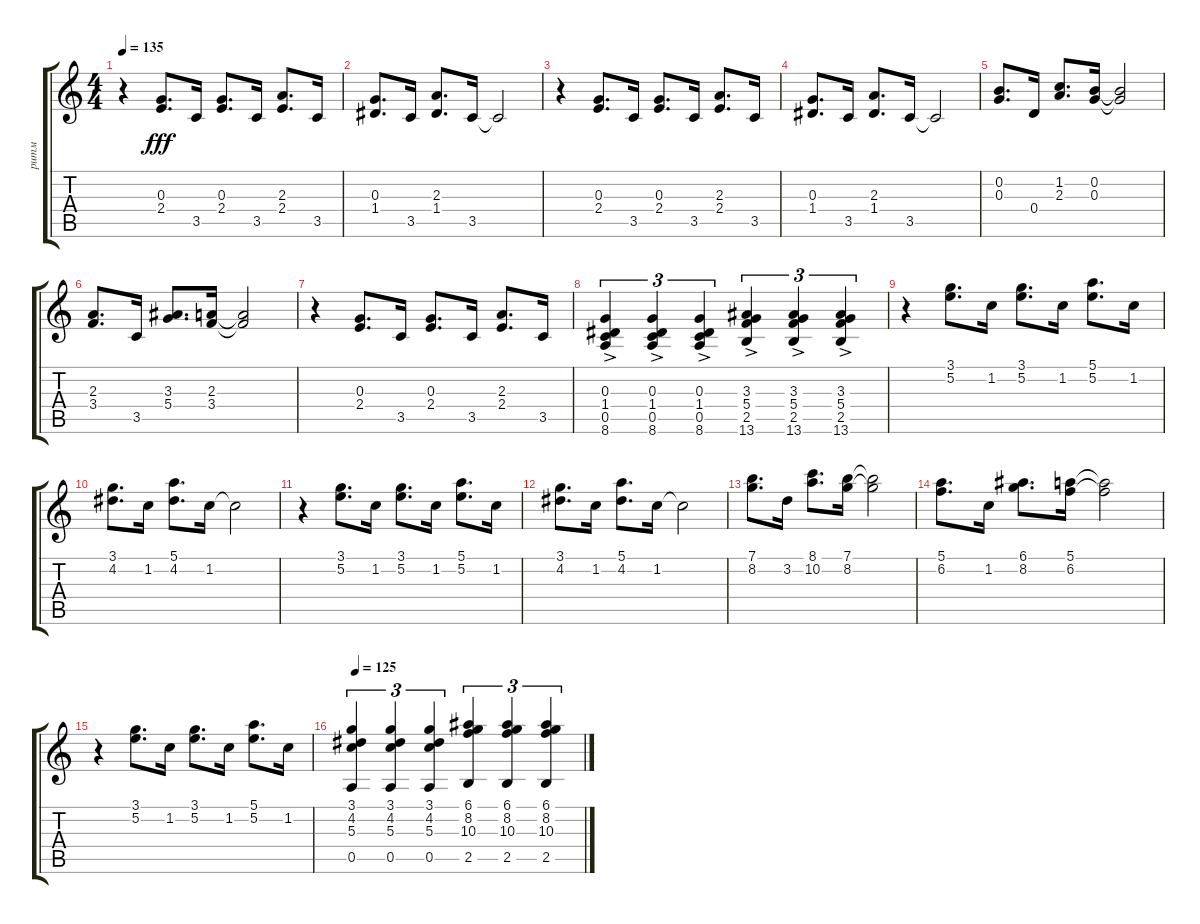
\track ("ритм" "ритм") {instrument electricguitarjazz}
\staff {score tabs}
\tuning (E4 B3 G3 D3 A2 E2) {hide}
\ts (4 4)
\tempo 135
\clef g2
\ks c
r.4{dy fff} (0.3 2.4).8{d} 3.5.16 (0.3 2.4).8{d} 3.5.16 (2.3 2.4).8{d} 3.5.16 |
(0.3 1.4).8{d} 3.5.16 (2.3 1.4).8{d} 3.5.16 3.5{t}.2 |
r.4 (0.3 2.4).8{d} 3.5.16 (0.3 2.4).8{d} 3.5.16 (2.3 2.4).8{d} 3.5.16 |
(0.3 1.4).8{d} 3.5.16 (2.3 1.4).8{d} 3.5.16 3.5{t}.2 |
(0.2 0.3).8{d} 0.4.16 (1.2 2.3).8{d} (0.2 0.3).16 (0.2{t} 0.3{t}).2 |
(2.3 3.4).8{d} 3.5.16 (3.3 5.4).8{d} (2.3 3.4).16 (2.3{t} 3.4{t}).2 |
r.4 (0.3 2.4).8{d} 3.5.16 (0.3 2.4).8{d} 3.5.16 (2.3 2.4).8{d} 3.5.16 |
(0.3{ac} 1.4{ac} 0.5{ac} 8.6).4{tu (3 2)} (0.3{ac} 1.4{ac} 0.5{ac} 8.6).4{tu (3 2)} (0.3{ac} 1.4{ac} 0.5{ac} 8.6).4{tu (3 2)} (3.3{ac} 5.4{ac} 2.5{ac} 13.6).4{tu (3 2)} (3.3{ac} 5.4{ac} 2.5{ac} 13.6).4{tu (3 2)} (3.3{ac} 5.4{ac} 2.5{ac} 13.6).4{tu (3 2)} |
r.4 (3.1 5.2).8{d} 1.2.16 (3.1 5.2).8{d} 1.2.16 (5.1 5.2).8{d} 1.2.16 |
(3.1 4.2).8{d} 1.2.16 (5.1 4.2).8{d} 1.2.16 1.2{t}.2 |
r.4 (3.1 5.2).8{d} 1.2.16 (3.1 5.2).8{d} 1.2.16 (5.1 5.2).8{d} 1.2.16 |
(3.1 4.2).8{d} 1.2.16 (5.1 4.2).8{d} 1.2.16 1.2{t}.2 |
(7.1 8.2).8{d} 3.2.16 (8.1 10.2).8{d} (7.1 8.2).16 (7.1{t} 8.2{t}).2 |
(5.1 6.2).8{d} 1.2.16 (6.1 8.2).8{d} (5.1 6.2).16 (5.1{t} 6.2{t}).2 |
r.4 (3.1 5.2).8{d} 1.2.16 (3.1 5.2).8{d} 1.2.16 (5.1 5.2).8{d} 1.2.16 |
\tempo 125
(3.1 4.2 5.3 0.5).4{tu (3 2)} (3.1 4.2 5.3 0.5).4{tu (3 2)} (3.1 4.2 5.3 0.5).4{tu (3 2)} (6.1 8.2 10.3 2.5).4{tu (3 2)} (6.1 8.2 10.3 2.5).4{tu (3 2)} (6.1 8.2 10.3 2.5).4{tu (3 2)}
